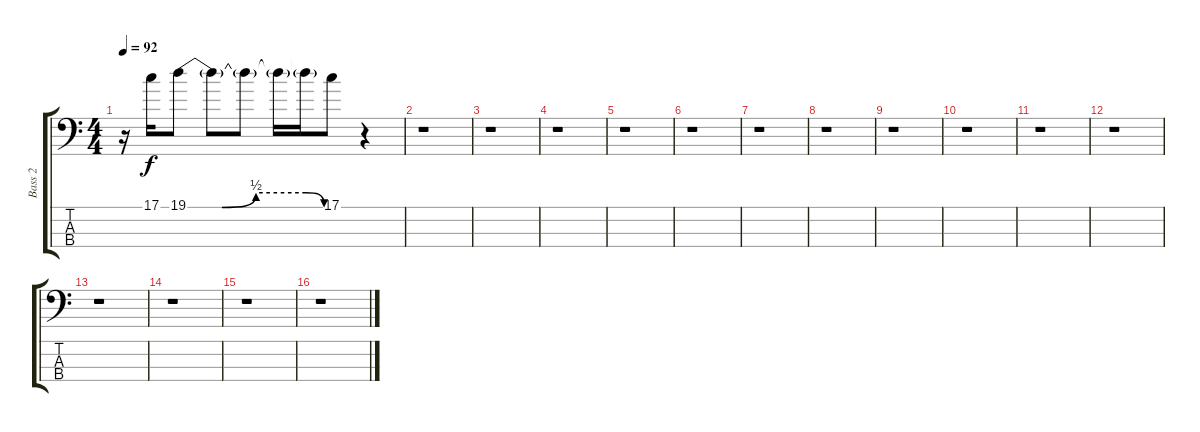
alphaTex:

\track ("Bass 2" "Bass 2") {instrument electricbassfinger}
\staff {score tabs}
\tuning (G2 D2 A1 E1) {hide}
\ts (4 4)
\tempo 92
\clef f4
\ks c
r.16{dy f} 17.1.16 19.1{be (custom 0 0 15 0 30 2 52 2 60 0)}.8 19.1{t}.8 19.1{t}.8 19.1{t}.16 19.1{t}.16 17.1.8 r.4 |
r.1 |
r.1 |
r.1 |
r.1 |
r.1 |
r.1 |
r.1 |
r.1 |
r.1 |
r.1 |
r.1 |
r.1 |
r.1 |
r.1 |
r.1
